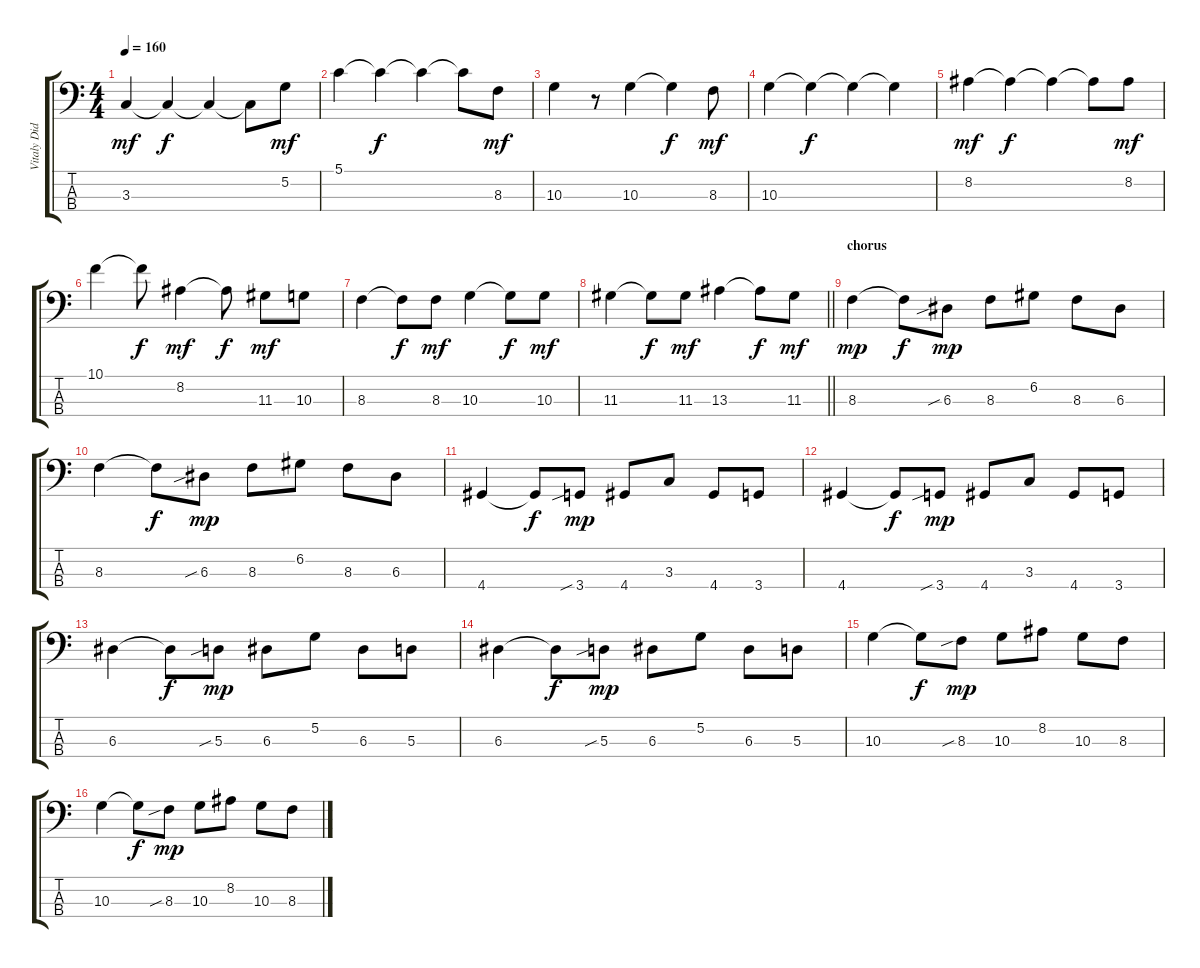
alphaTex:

\track ("Vitaly Didyk" "Vitaly Did") {instrument electricbassfinger}
\staff {score tabs}
\tuning (G2 D2 A1 E1) {hide}
\ts (4 4)
\tempo 160
\clef f4
\ks c
3.3.4{dy mf} 3.3{t}.4{dy f} 3.3{t}.4 3.3{t}.8 5.2.8{dy mf} |
5.1.4 5.1{t}.4{dy f} 5.1{t}.4 5.1{t}.8 8.3.8{dy mf} |
10.3.4 r.8 10.3.4 10.3{t}.4{dy f} 8.3.8{dy mf} |
10.3.4 10.3{t}.4{dy f} 10.3{t}.4 10.3{t}.4 |
8.2.4{dy mf} 8.2{t}.4{dy f} 8.2{t}.4 8.2{t}.8 8.2.8{dy mf} |
10.1.4 10.1{t}.8{dy f} 8.2.4{dy mf} 8.2{t}.8{dy f} 11.3.8{dy mf} 10.3.8 |
8.3.4 8.3{t}.8{dy f} 8.3.8{dy mf} 10.3.4 10.3{t}.8{dy f} 10.3.8{dy mf} |
\barLineRight lightlight
11.3.4 11.3{t}.8{dy f} 11.3.8{dy mf} 13.3.4 13.3{t}.8{dy f} 11.3.8{dy mf} |
\section ("" "chorus")
8.3.4{dy mp} 8.3{t}.8{dy f} 6.3{sib}.8{dy mp} 8.3.8 6.2.8 8.3.8 6.3.8 |
8.3.4 8.3{t}.8{dy f} 6.3{sib}.8{dy mp} 8.3.8 6.2.8 8.3.8 6.3.8 |
4.4.4 4.4{t}.8{dy f} 3.4{sib}.8{dy mp} 4.4.8 3.3.8 4.4.8 3.4.8 |
4.4.4 4.4{t}.8{dy f} 3.4{sib}.8{dy mp} 4.4.8 3.3.8 4.4.8 3.4.8 |
6.3.4 6.3{t}.8{dy f} 5.3{sib}.8{dy mp} 6.3.8 5.2.8 6.3.8 5.3.8 |
6.3.4 6.3{t}.8{dy f} 5.3{sib}.8{dy mp} 6.3.8 5.2.8 6.3.8 5.3.8 |
10.3.4 10.3{t}.8{dy f} 8.3{sib}.8{dy mp} 10.3.8 8.2.8 10.3.8 8.3.8 |
10.3.4 10.3{t}.8{dy f} 8.3{sib}.8{dy mp} 10.3.8 8.2.8 10.3.8 8.3.8
